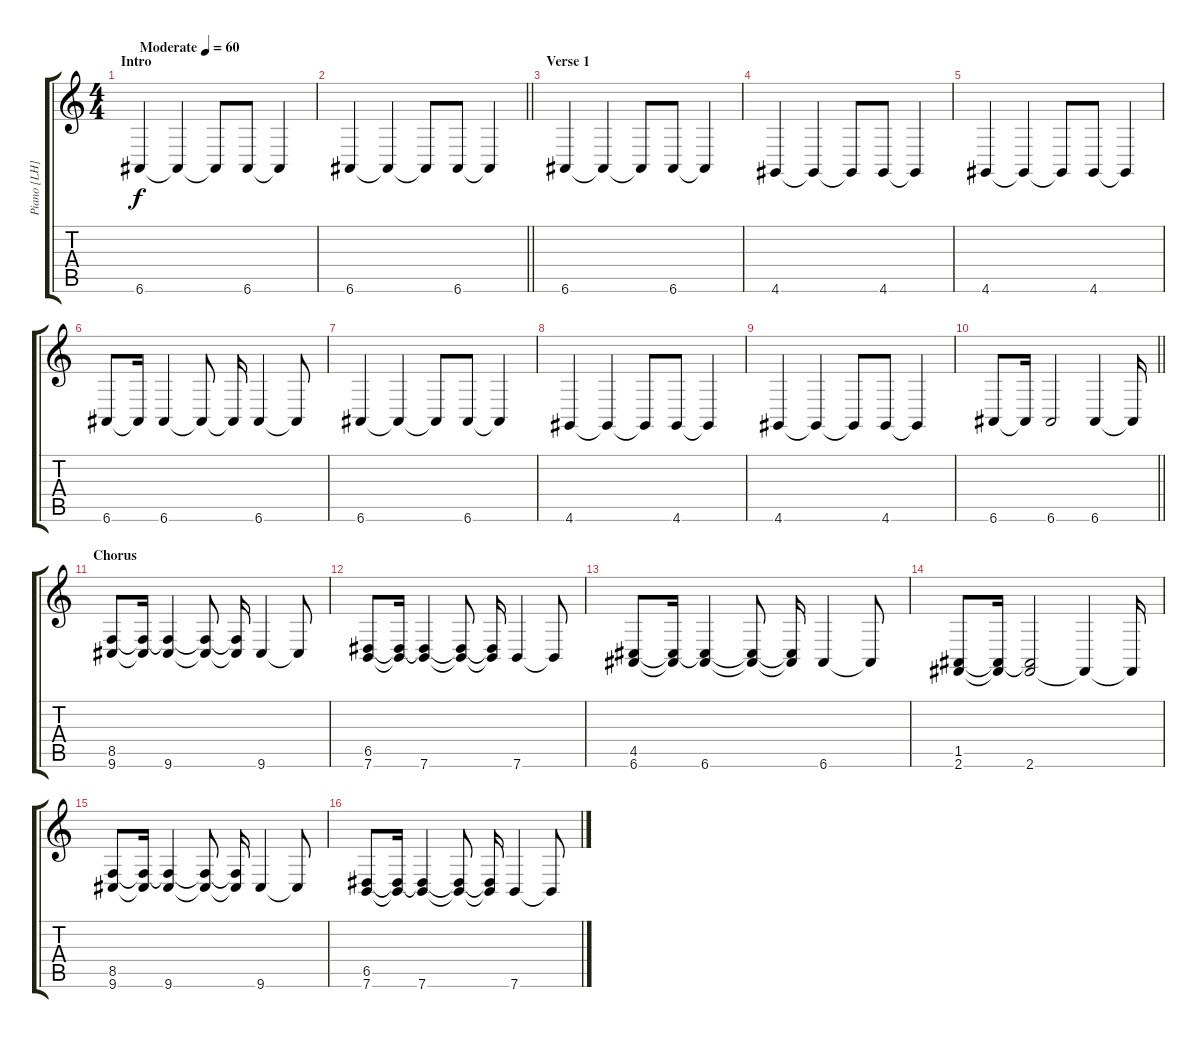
\track ("Piano [LH]" "Piano [LH]") {instrument brightacousticpiano}
\staff {score tabs}
\tuning (E4 B3 G3 D3 A2 E2) {hide}
\ts (4 4)
\section ("" "Intro")
\tempo (60 "Moderate")
\clef g2
\ks c
6.6.4{dy f instrument brightacousticpiano} 6.6{t}.4 6.6{t}.8 6.6.8 6.6{t}.4 |
\barLineRight lightlight
6.6.4 6.6{t}.4 6.6{t}.8 6.6.8 6.6{t}.4 |
\section ("" "Verse 1")
6.6.4 6.6{t}.4 6.6{t}.8 6.6.8 6.6{t}.4 |
4.6.4 4.6{t}.4 4.6{t}.8 4.6.8 4.6{t}.4 |
4.6.4 4.6{t}.4 4.6{t}.8 4.6.8 4.6{t}.4 |
6.6.8 6.6{t}.16 6.6.4 6.6{t}.8 6.6{t}.16 6.6.4 6.6{t}.8 |
6.6.4 6.6{t}.4 6.6{t}.8 6.6.8 6.6{t}.4 |
4.6.4 4.6{t}.4 4.6{t}.8 4.6.8 4.6{t}.4 |
4.6.4 4.6{t}.4 4.6{t}.8 4.6.8 4.6{t}.4 |
\barLineRight lightlight
6.6.8 6.6{t}.16 6.6.2 6.6.4 6.6{t}.16 |
\section ("" "Chorus")
(8.5 9.6).8 (8.5{t} 9.6{t}).16 (8.5{t} 9.6).4 (8.5{t} 9.6{t}).8 (8.5{t} 9.6{t}).16 9.6.4 9.6{t}.8 |
(6.5 7.6).8 (6.5{t} 7.6{t}).16 (6.5{t} 7.6).4 (6.5{t} 7.6{t}).8 (6.5{t} 7.6{t}).16 7.6.4 7.6{t}.8 |
(4.5 6.6).8 (4.5{t} 6.6{t}).16 (4.5{t} 6.6).4 (4.5{t} 6.6{t}).8 (4.5{t} 6.6{t}).16 6.6.4 6.6{t}.8 |
(1.5 2.6).8 (1.5{t} 2.6{t}).16 (1.5{t} 2.6).2 2.6{t}.4 2.6{t}.16 |
(8.5 9.6).8 (8.5{t} 9.6{t}).16 (8.5{t} 9.6).4 (8.5{t} 9.6{t}).8 (8.5{t} 9.6{t}).16 9.6.4 9.6{t}.8 |
(6.5 7.6).8 (6.5{t} 7.6{t}).16 (6.5{t} 7.6).4 (6.5{t} 7.6{t}).8 (6.5{t} 7.6{t}).16 7.6.4 7.6{t}.8
